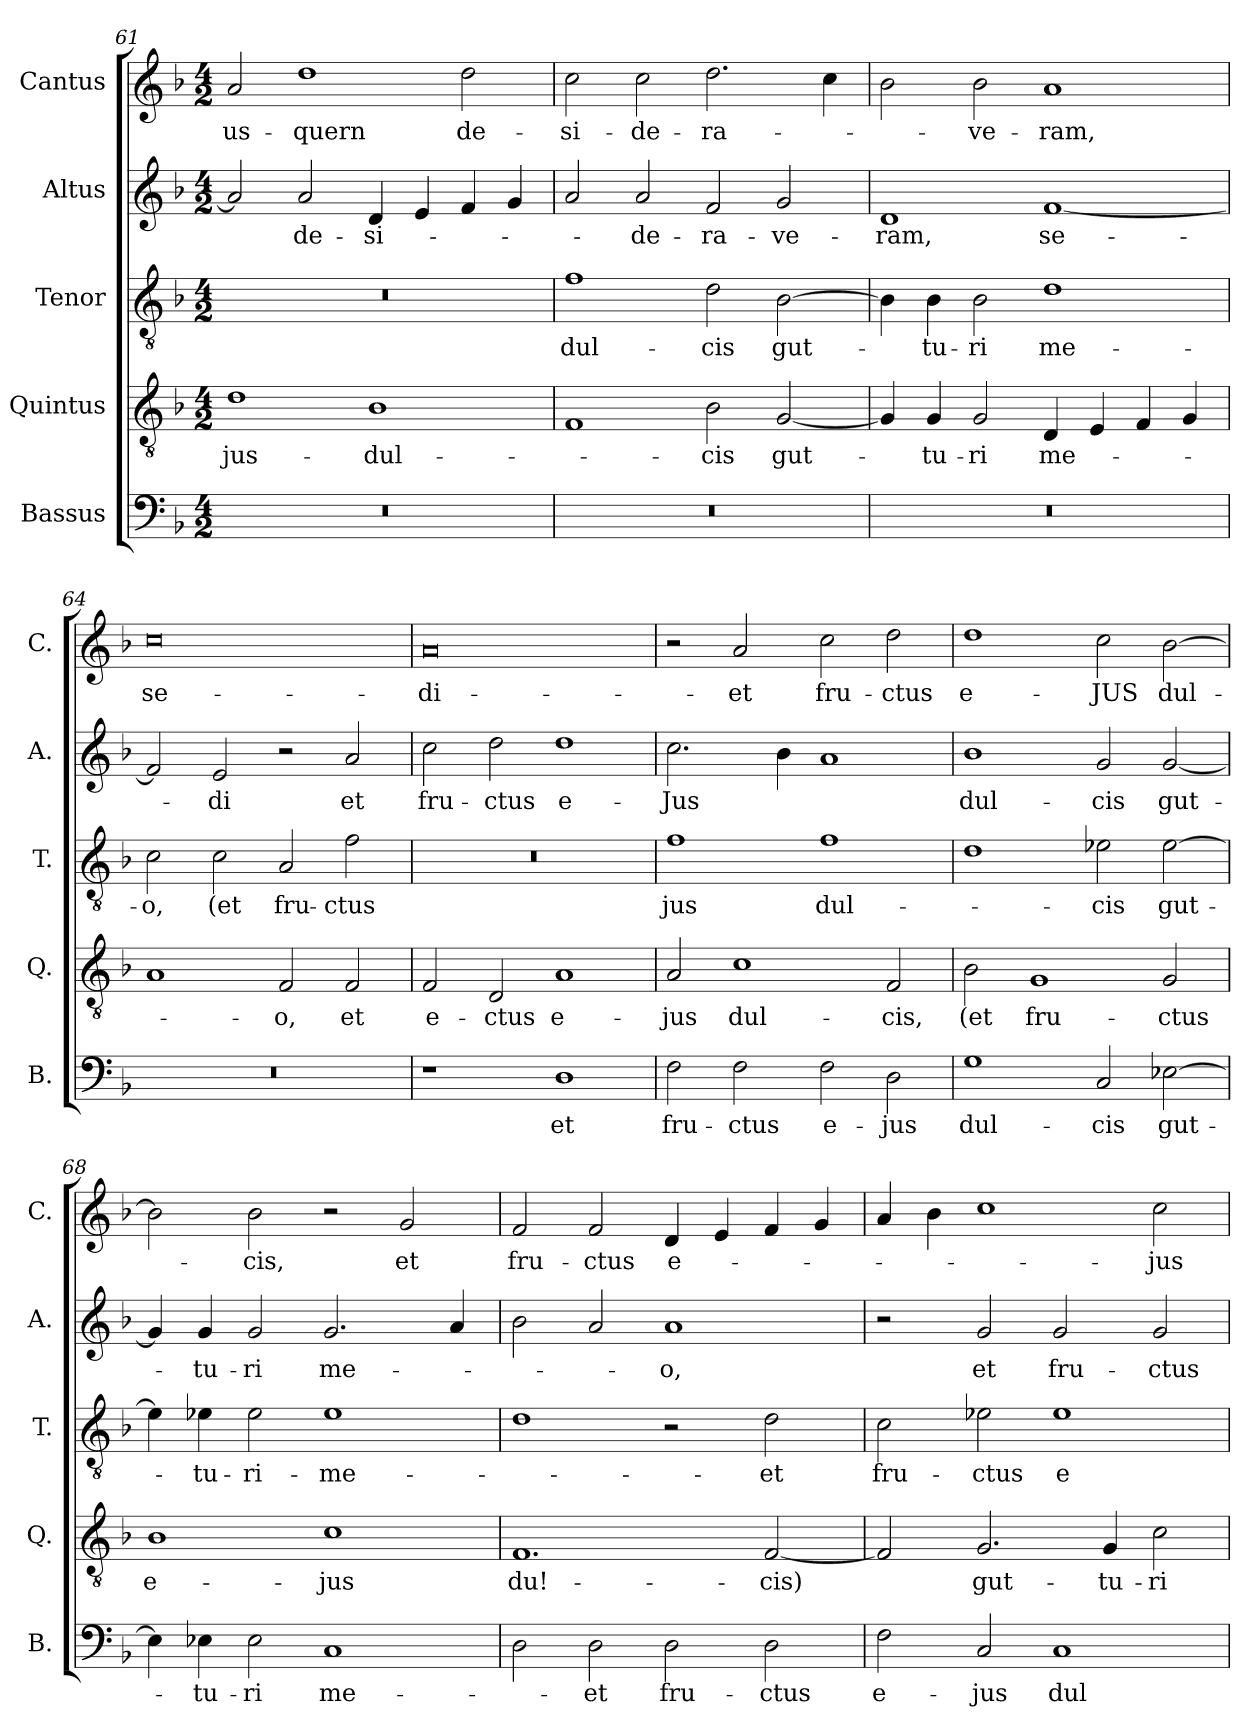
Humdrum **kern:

**kern	**text	**kern	**text	**kern	**text	**kern	**text	**kern	**text
*part5	*part5	*part4	*part4	*part3	*part3	*part2	*part2	*part1	*part1
*staff5	*staff5	*staff4	*staff4	*staff3	*staff3	*staff2	*staff2	*staff1	*staff1
*I"Bassus	*	*I"Quintus	*	*I"Tenor	*	*I"Altus	*	*I"Cantus	*
*I'B.	*	*I'Q.	*	*I'T.	*	*I'A.	*	*I'C.	*
*clefF4	*	*clefGv2	*	*clefGv2	*	*clefG2	*	*clefG2	*
*k[b-]	*	*k[b-]	*	*k[b-]	*	*k[b-]	*	*k[b-]	*
*F:	*	*F:	*	*F:	*	*F:	*	*F:	*
*M4/2	*	*M4/2	*	*M4/2	*	*M4/2	*	*M4/2	*
=61	=61	=61	=61	=61	=61	=61	=61	=61	=61
0r	.	1d	jus-	0r	.	2a/]	.	2a/	us-
.	.	.	.	.	.	2a/	de-	1dd	quern
.	.	1B-	dul-	.	.	4d/	si-	.	.
.	.	.	.	.	.	4e/	.	.	.
.	.	.	.	.	.	4f/	.	2dd\	de-
.	.	.	.	.	.	4g/	.	.	.
=62	=62	=62	=62	=62	=62	=62	=62	=62	=62
0r	.	1F	.	1f	dul­-	2a/	.	2cc\	si­-
.	.	.	.	.	.	2a/	de-	2cc\	de-
.	.	2B-\	cis	2d\	cis	2f/	ra­-	2.dd\	ra­-
.	.	[2G/	gut-	[2B-\	gut-	2g/	ve-	.	.
.	.	.	.	.	.	.	.	4cc\	.
=63	=63	=63	=63	=63	=63	=63	=63	=63	=63
0r	.	4G/]	.	4B-\]	.	1d	ram,	2b-\	.
.	.	4G/	tu­-	4B-\	tu-	.	.	.	.
.	.	2G/	ri	2B-\	ri	.	.	2b-\	ve-
.	.	4D/	me-	1d	me-	[1f	se-	1a	ram,
.	.	4E/	.	.	.	.	.	.	.
.	.	4F/	.	.	.	.	.	.	.
.	.	4G/	.	.	.	.	.	.	.
=64	=64	=64	=64	=64	=64	=64	=64	=64	=64
0r	.	1A	.	2c\	o,	2f/]	.	0cc	se-
.	.	.	.	2c\	(et	2e/	di	.	.
.	.	2F/	o,	2A/	fru-	2r	.	.	.
.	.	2F/	et	2f\	ctus	2a/	et	.	.
=65	=65	=65	=65	=65	=65	=65	=65	=65	=65
1r	.	2F/	e-	0r	.	2cc\	fru-	0a	di-
.	.	2D/	ctus	.	.	2dd\	ctus	.	.
1D	et	1A	e­-	.	.	1dd	e-	.	.
=66	=66	=66	=66	=66	=66	=66	=66	=66	=66
2F\	fru-	2A/	jus	1f	jus	2.cc\	Jus	2r	.
2F\	ctus	1c	dul­-	.	.	.	.	2a/	et
.	.	.	.	.	.	4b-\	.	.	.
2F\	e-	.	.	1f	dul­-	1a	.	2cc\	fru­-
2D\	jus	2F/	cis,	.	.	.	.	2dd\	ctus
=67	=67	=67	=67	=67	=67	=67	=67	=67	=67
1G	dul­-	2B-\	(et	1d	.	1b-	dul­-	1dd	e­-
.	.	1G	fru­-	.	.	.	.	.	.
2C/	cis	.	.	2e-X\	cis	2g/	cis	2cc\	JUS
[2E-X\	gut-	2G/	ctus	[2e-\	gut-	[2g/	gut­-	[2b-\	dul­-
=68	=68	=68	=68	=68	=68	=68	=68	=68	=68
4E-\]	.	1B-	e­-	4e-\]	.	4g/]	.	2b-\]	.
4E-X\	tu­-	.	.	4e-X\	tu-	4g/	tu­-	.	.
2E-\	ri	.	.	2e-\	ri­-	2g/	ri	2b-\	cis,
1C	me­-	1c	jus	1e-	me-	2.g/	me-	2r	.
.	.	.	.	.	.	.	.	2g/	et
.	.	.	.	.	.	4a/	.	.	.
=69	=69	=69	=69	=69	=69	=69	=69	=69	=69
2D\	.	1.F	du!-	1d	.	2b-\	.	2f/	fru­-
2D\	et	.	.	.	.	2a/	.	2f/	ctus
2D\	fru­-	.	.	2r	.	1a	o,	4d/	e--
.	.	.	.	.	.	.	.	4e/	.
2D\	ctus	[2F/	cis)	2d\	et	.	.	4f/	.
.	.	.	.	.	.	.	.	4g/	.
=70	=70	=70	=70	=70	=70	=70	=70	=70	=70
2F\	e­-	2F/]	.	2c\	fru-	2r	.	4a/	.
.	.	.	.	.	.	.	.	4b-\	.
2C/	jus	2.G/	gut-	2e-X\	ctus	2g/	et	1cc	.
1C	dul­-	.	.	1e-	e-	2g/	fru-	.	.
.	.	4G/	tu­-	.	.	.	.	.	.
.	.	2c\	ri	.	.	2g/	ctus	2cc\	jus
=	=	=	=	=	=	=	=	=	=
*-	*-	*-	*-	*-	*-	*-	*-	*-	*-
